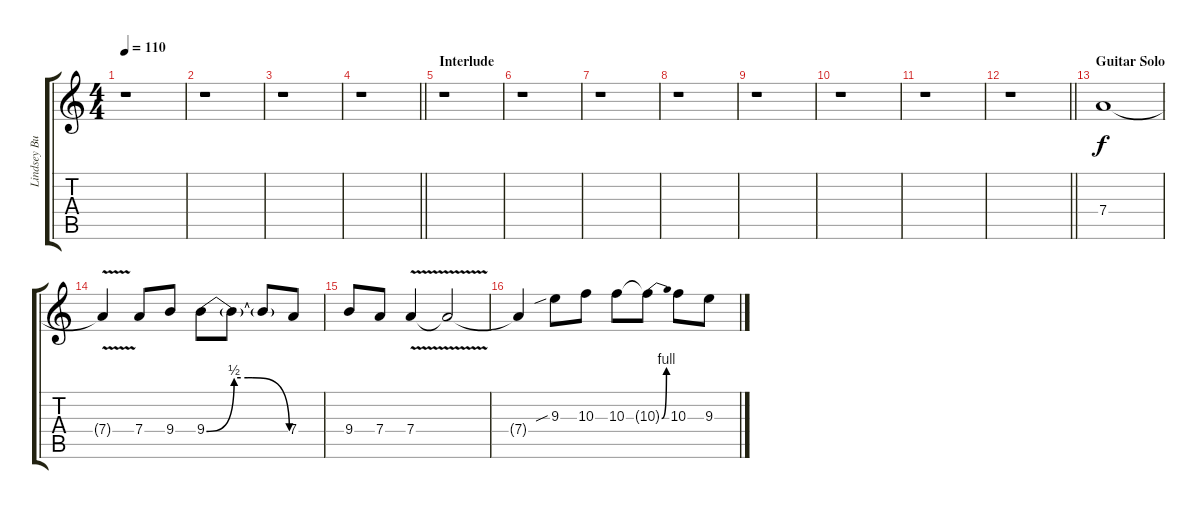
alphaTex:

\track ("Lindsey Buckingham (Lead)" "Lindsey Bu") {instrument overdrivenguitar}
\staff {score tabs}
\tuning (E4 B3 G3 D3 A2 E2) {hide}
\ts (4 4)
\tempo 110
\clef g2
\ks aminor
r.1{dy f} |
r.1 |
r.1 |
\barLineRight lightlight
r.1 |
\section ("" "Interlude")
r.1 |
r.1 |
r.1 |
r.1 |
r.1 |
r.1 |
r.1 |
\barLineRight lightlight
r.1 |
\section ("" "Guitar Solo")
7.4.1{instrument overdrivenguitar} |
7.4{v t}.4 7.4.8 9.4.8 9.4{be (custom 0 0 20 2 30 2 33 2 60 0)}.8 9.4{t}.8 9.4{t}.8 7.4.8 |
9.4.8 7.4.8 7.4{v}.4 7.4{t}.2 |
7.4{t}.4 9.3{sib}.8 10.3.8 10.3.8 10.3{be (bend 0 0 60 4) t}.8 10.3.8 9.3.8
